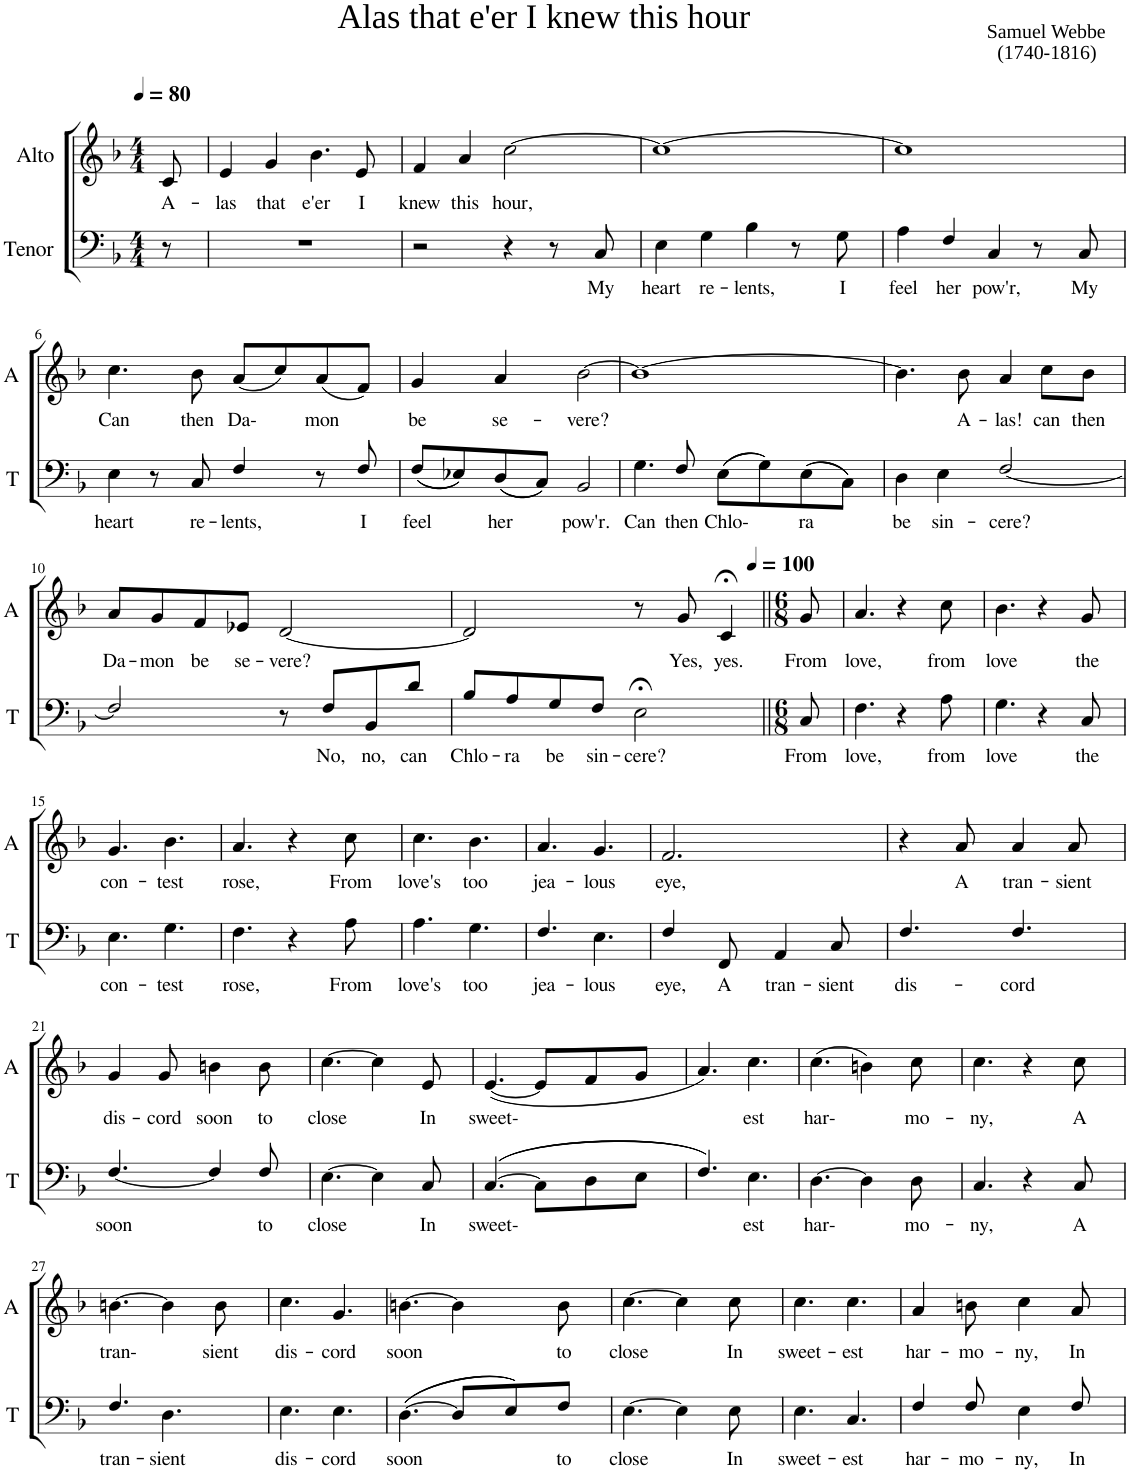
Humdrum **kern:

**kern	**text	**kern	**text
*part2	*part2	*part1	*part1
*staff2	*staff2	*staff1	*staff1
*I"Tenor	*	*I"Alto	*
*I'T	*	*I'A	*
*clefF4	*	*clefG2	*
*k[b-]	*	*k[b-]	*
*M4/4	*	*M4/4	*
*MM80	*	*MM80	*
=1	=1	=1	=1
!	!	!LO:TX:a:t=Alas that e'er I knew this hour	!
!	!	!LO:TX:a:t=Samuel Webbe	!
!	!	!LO:TX:a:t=(1740-1816)	!
!	!	!	!LO:LY:b
8r	.	8c/	A-
=2	=2	=2	=2
!	!	!	!LO:LY:b
1r	.	4e/	las
!	!	!	!LO:LY:b
.	.	4g/	that
!	!	!	!LO:LY:b
.	.	4.b-\	e'er
!	!	!	!LO:LY:b
.	.	8e/	I
=3	=3	=3	=3
!	!	!	!LO:LY:b
2r	.	4f/	knew
!	!	!	!LO:LY:b
.	.	4a/	this
!	!	!	!LO:LY:b
4r	.	[2cc\	hour,
8r	.	.	.
!	!LO:LY:b	!	!
8C/	My	.	.
=4	=4	=4	=4
!	!LO:LY:b	!	!
4E\	heart	1cc_	.
!	!LO:LY:b	!	!
4G\	re-	.	.
!	!LO:LY:b	!	!
4B-\	lents,	.	.
8r	.	.	.
!	!LO:LY:b	!	!
8G\	I	.	.
=5	=5	=5	=5
!	!LO:LY:b	!	!
4A\	feel	1cc]	.
!	!LO:LY:b	!	!
4F/	her	.	.
!	!LO:LY:b	!	!
4C/	pow'r,	.	.
8r	.	.	.
!	!LO:LY:b	!	!
8C/	My	.	.
!!LO:LB:g=z
=6	=6	=6	=6
!	!LO:LY:b	!	!LO:LY:b
4E\	heart	4.cc\	Can
8r	.	.	.
!	!LO:LY:b	!	!LO:LY:b
8C/	re-	8b-\	then
!	!LO:LY:b	!	!LO:LY:b
4F/	lents,	(8a/L	Da-
.	.	8cc/)	.
!	!	!	!LO:LY:b
8r	.	(8a/	mon
!	!LO:LY:b	!	!
8F/	I	8f/J)	.
=7	=7	=7	=7
!	!LO:LY:b	!	!LO:LY:b
((8F/L	feel	4g/	be
8E-X/))	.	.	.
!	!LO:LY:b	!	!LO:LY:b
((8D/	her	4a/	se-
8C/J))	.	.	.
!	!LO:LY:b	!	!LO:LY:b
2BB-/	pow'r.	[2b-\	vere?
=8	=8	=8	=8
!	!LO:LY:b	!	!
4.G\	Can	1b-_	.
!	!LO:LY:b	!	!
8F/	then	.	.
!	!LO:LY:b	!	!
((8E\L	Chlo-	.	.
8G\))	.	.	.
!	!LO:LY:b	!	!
((8E\	ra	.	.
8C\J))	.	.	.
=9	=9	=9	=9
!	!LO:LY:b	!	!
4D\	be	4.b-\]	.
!	!LO:LY:b	!	!
4E\	sin-	.	.
!	!	!	!LO:LY:b
.	.	8b-\	A-
!	!LO:LY:b	!	!LO:LY:b
[2F/	cere?	4a/	las!
!	!	!	!LO:LY:b
.	.	8cc\L	can
!	!	!	!LO:LY:b
.	.	8b-\J	then
!!LO:LB:g=z
=10	=10	=10	=10
!	!	!	!LO:LY:b
2F/]	.	8a/L	Da-
!	!	!	!LO:LY:b
.	.	8g/	mon
!	!	!	!LO:LY:b
.	.	8f/	be
!	!	!	!LO:LY:b
.	.	8e-X/J	se-
!	!	!	!LO:LY:b
8r	.	[2d/	vere?
!	!LO:LY:b	!	!
8F/L	No,	.	.
!	!LO:LY:b	!	!
8BB-/	no,	.	.
!	!LO:LY:b	!	!
8d/J	can	.	.
=11	=11	=11	=11
!	!LO:LY:b	!	!
8B-/L	Chlo-	2d/]	.
!	!LO:LY:b	!	!
8A/	ra	.	.
!	!LO:LY:b	!	!
8G/	be	.	.
!	!LO:LY:b	!	!
8F/J	sin-	.	.
!	!LO:LY:b	!	!
2E;<\	cere?	8r	.
!	!	!	!LO:LY:b
.	.	8g/	Yes,
!	!	!	!LO:LY:b
.	.	4c;</	yes.
=12||	=12||	=12||	=12||
*M6/8	*	*M6/8	*
*	*	*MM100	*
!	!LO:LY:b	!	!LO:LY:b
8C/	From	8g/	From
=13	=13	=13	=13
!	!LO:LY:b	!	!LO:LY:b
4.F\	love,	4.a/	love,
4r	.	4r	.
!	!LO:LY:b	!	!LO:LY:b
8A\	from	8cc\	from
=14	=14	=14	=14
!	!LO:LY:b	!	!LO:LY:b
4.G\	love	4.b-\	love
4r	.	4r	.
!	!LO:LY:b	!	!LO:LY:b
8C/	the	8g/	the
!!LO:LB:g=z
=15	=15	=15	=15
!	!LO:LY:b	!	!LO:LY:b
4.E\	con-	4.g/	con-
!	!LO:LY:b	!	!LO:LY:b
4.G\	test	4.b-\	test
=16	=16	=16	=16
!	!LO:LY:b	!	!LO:LY:b
4.F\	rose,	4.a/	rose,
4r	.	4r	.
!	!LO:LY:b	!	!LO:LY:b
8A\	From	8cc\	From
=17	=17	=17	=17
!	!LO:LY:b	!	!LO:LY:b
4.A\	love's	4.cc\	love's
!	!LO:LY:b	!	!LO:LY:b
4.G\	too	4.b-\	too
=18	=18	=18	=18
!	!LO:LY:b	!	!LO:LY:b
4.F/	jea-	4.a/	jea-
!	!LO:LY:b	!	!LO:LY:b
4.E\	lous	4.g/	lous
=19	=19	=19	=19
!	!LO:LY:b	!	!LO:LY:b
4F/	eye,	2.f/	eye,
!	!LO:LY:b	!	!
8FF/	A	.	.
!	!LO:LY:b	!	!
4AA/	tran-	.	.
!	!LO:LY:b	!	!
8C/	sient	.	.
=20	=20	=20	=20
!	!LO:LY:b	!	!
4.F/	dis-	4r	.
!	!	!	!LO:LY:b
.	.	8a/	A
!	!LO:LY:b	!	!LO:LY:b
4.F/	cord	4a/	tran-
!	!	!	!LO:LY:b
.	.	8a/	sient
!!LO:LB:g=z
=21	=21	=21	=21
!	!LO:LY:b	!	!LO:LY:b
[4.F/	soon	4g/	dis-
!	!	!	!LO:LY:b
.	.	8g/	cord
!	!	!	!LO:LY:b
4F/]	.	4bn\	soon
!	!LO:LY:b	!	!LO:LY:b
8F/	to	8b\	to
=22	=22	=22	=22
!	!LO:LY:b	!	!LO:LY:b
[4.E\	close	[4.cc\	close
4E\]	.	4cc\]	.
!	!LO:LY:b	!	!LO:LY:b
8C/	In	8e/	In
=23	=23	=23	=23
!	!LO:LY:b	!	!LO:LY:b
(([4.C/	sweet-	([4.e/	sweet-
8C\L]	.	8e/L]	.
8D\	.	8f/	.
8E\J	.	8g/J	.
=24	=24	=24	=24
4.F/))	.	4.a/)	.
!	!LO:LY:b	!	!LO:LY:b
4.E\	est	4.cc\	est
=25	=25	=25	=25
!	!LO:LY:b	!	!LO:LY:b
[4.D\	har-	(4.cc\	har-
4D\]	.	4bn\)	.
!	!LO:LY:b	!	!LO:LY:b
8D\	mo-	8cc\	mo-
=26	=26	=26	=26
!	!LO:LY:b	!	!LO:LY:b
4.C/	ny,	4.cc\	ny,
4r	.	4r	.
!	!LO:LY:b	!	!LO:LY:b
8C/	A	8cc\	A
!!LO:LB:g=z
=27	=27	=27	=27
!	!LO:LY:b	!	!LO:LY:b
4.F/	tran-	[4.bn\	tran-
!	!LO:LY:b	!	!
4.D\	sient	4b\]	.
!	!	!	!LO:LY:b
.	.	8b\	sient
=28	=28	=28	=28
!	!LO:LY:b	!	!LO:LY:b
4.E\	dis-	4.cc\	dis-
!	!LO:LY:b	!	!LO:LY:b
4.E\	cord	4.g/	cord
=29	=29	=29	=29
!	!LO:LY:b	!	!LO:LY:b
(([4.D\	soon	[4.bn\	soon
8D/L]	.	4b\]	.
8E/))	.	.	.
!	!LO:LY:b	!	!LO:LY:b
8F/J	to	8b\	to
=30	=30	=30	=30
!	!LO:LY:b	!	!LO:LY:b
[4.E\	close	[4.cc\	close
4E\]	.	4cc\]	.
!	!LO:LY:b	!	!LO:LY:b
8E\	In	8cc\	In
=31	=31	=31	=31
!	!LO:LY:b	!	!LO:LY:b
4.E\	sweet-	4.cc\	sweet-
!	!LO:LY:b	!	!LO:LY:b
4.C/	est	4.cc\	est
=32	=32	=32	=32
!	!LO:LY:b	!	!LO:LY:b
4F/	har-	4a/	har-
!	!LO:LY:b	!	!LO:LY:b
8F/	mo-	8bn\	mo-
!	!LO:LY:b	!	!LO:LY:b
4E\	ny,	4cc\	ny,
!	!LO:LY:b	!	!LO:LY:b
8F/	In	8a/	In
=	=	=	=
*-	*-	*-	*-
